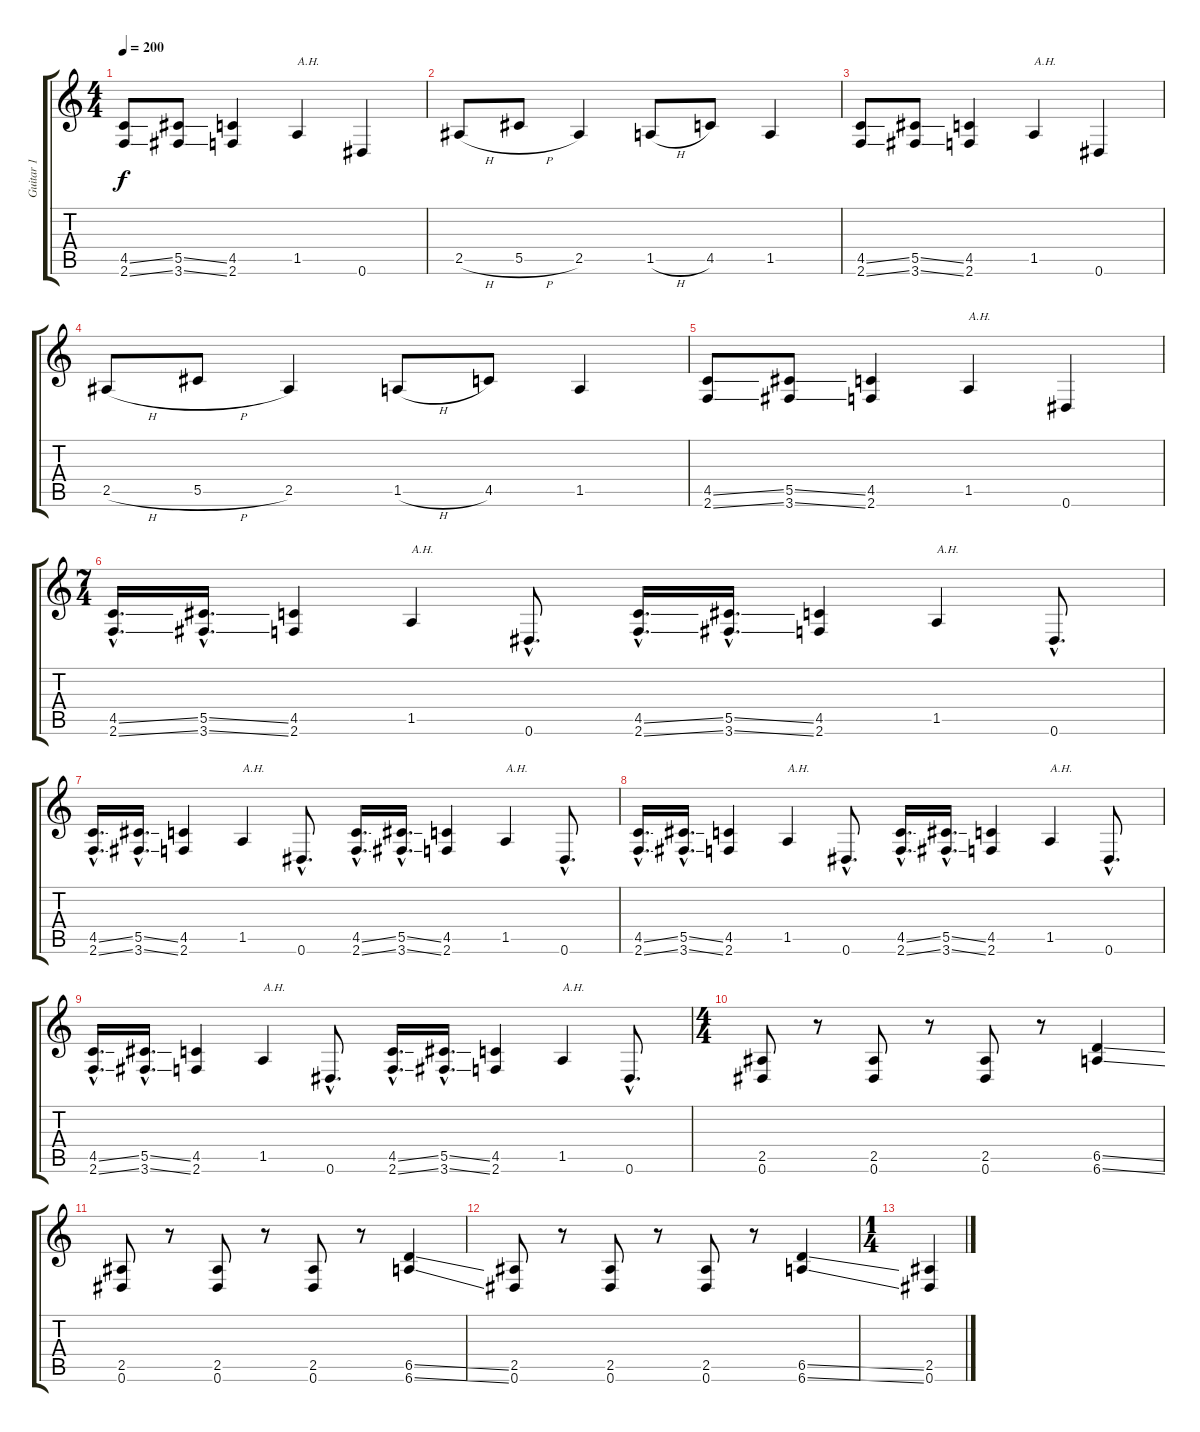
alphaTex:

\track ("Guitar 1" "Guitar 1") {instrument distortionguitar}
\staff {score tabs}
\tuning (Eb4 Bb3 Gb3 Db3 Ab2 Eb2) {hide}
\ts (4 4)
\tempo 200
\clef g2
\ks c
(4.5{ss} 2.6{ss}).8{dy f} (5.5{ss} 3.6{ss}).8 (4.5 2.6).4 1.5.4{txt "A.H." instrument guitarharmonics} 0.6.4{instrument distortionguitar} |
2.5{h}.8 5.5{h}.8 2.5.4 1.5{h}.8 4.5.8 1.5.4 |
(4.5{ss} 2.6{ss}).8 (5.5{ss} 3.6{ss}).8 (4.5 2.6).4 1.5.4{txt "A.H." instrument guitarharmonics} 0.6.4{instrument distortionguitar} |
2.5{h}.8 5.5{h}.8 2.5.4 1.5{h}.8 4.5.8 1.5.4 |
(4.5{ss} 2.6{ss}).8 (5.5{ss} 3.6{ss}).8 (4.5 2.6).4 1.5.4{txt "A.H." instrument guitarharmonics} 0.6.4{instrument distortionguitar} |
\ts (7 4)
(4.5{ss hac} 2.6{ss hac}).16{d} (5.5{ss hac} 3.6{ss hac}).16{d} (4.5 2.6).4 1.5.4{txt "A.H." instrument guitarharmonics} 0.6{hac}.8{d instrument distortionguitar} (4.5{ss hac} 2.6{ss hac}).16{d} (5.5{ss hac} 3.6{ss hac}).16{d} (4.5 2.6).4 1.5.4{txt "A.H." instrument guitarharmonics} 0.6{hac}.8{d instrument distortionguitar} |
(4.5{ss hac} 2.6{ss hac}).16{d} (5.5{ss hac} 3.6{ss hac}).16{d} (4.5 2.6).4 1.5.4{txt "A.H." instrument guitarharmonics} 0.6{hac}.8{d instrument distortionguitar} (4.5{ss hac} 2.6{ss hac}).16{d} (5.5{ss hac} 3.6{ss hac}).16{d} (4.5 2.6).4 1.5.4{txt "A.H." instrument guitarharmonics} 0.6{hac}.8{d instrument distortionguitar} |
(4.5{ss hac} 2.6{ss hac}).16{d} (5.5{ss hac} 3.6{ss hac}).16{d} (4.5 2.6).4 1.5.4{txt "A.H." instrument guitarharmonics} 0.6{hac}.8{d instrument distortionguitar} (4.5{ss hac} 2.6{ss hac}).16{d} (5.5{ss hac} 3.6{ss hac}).16{d} (4.5 2.6).4 1.5.4{txt "A.H." instrument guitarharmonics} 0.6{hac}.8{d instrument distortionguitar} |
(4.5{ss hac} 2.6{ss hac}).16{d} (5.5{ss hac} 3.6{ss hac}).16{d} (4.5 2.6).4 1.5.4{txt "A.H." instrument guitarharmonics} 0.6{hac}.8{d instrument distortionguitar} (4.5{ss hac} 2.6{ss hac}).16{d} (5.5{ss hac} 3.6{ss hac}).16{d} (4.5 2.6).4 1.5.4{txt "A.H." instrument guitarharmonics} 0.6{hac}.8{d instrument distortionguitar} |
\ts (4 4)
(2.5 0.6).8 r.8 (2.5 0.6).8 r.8 (2.5 0.6).8 r.8 (6.5{ss} 6.6{ss}).4 |
(2.5 0.6).8 r.8 (2.5 0.6).8 r.8 (2.5 0.6).8 r.8 (6.5{ss} 6.6{ss}).4 |
(2.5 0.6).8 r.8 (2.5 0.6).8 r.8 (2.5 0.6).8 r.8 (6.5{ss} 6.6{ss}).4 |
\ts (1 4)
(2.5 0.6).4
